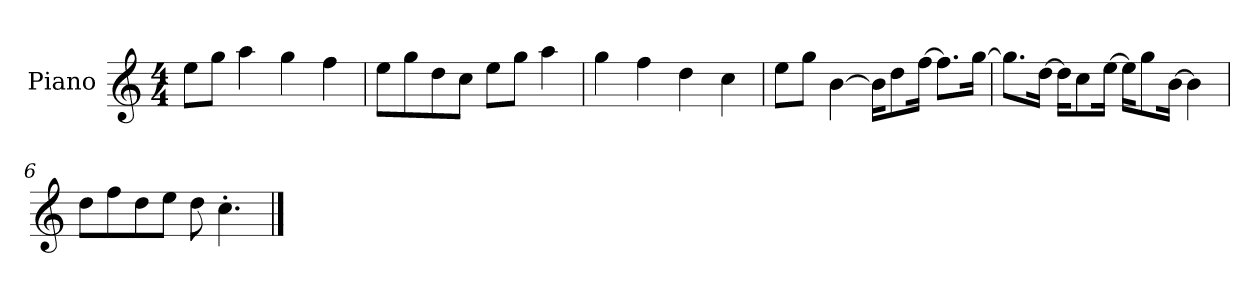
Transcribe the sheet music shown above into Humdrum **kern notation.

**kern
*part1
*staff1
*I"Piano
*I'P-no
*clefG2
*k[]
*M4/4
*MM90
=1
8ee\L
8gg\J
4aa\
4gg\
4ff\
=2
8ee\L
8gg\
8dd\
8cc\J
8ee\L
8gg\J
4aa\
=3
4gg\
4ff\
4dd\
4cc\
=4
8ee\L
8gg\J
[4b\
16b\KL]
8dd\
[16ff\Jk
8.ff\L]
[16gg\Jk
=5
8.gg\L]
[16dd\Jk
16dd\KL]
8cc\
[16ee\Jk
16ee\KL]
8gg\
[16b\Jk
4b\]
!!LO:LB:g=z
=6
8dd\L
8ff\
8dd\
8ee\J
8dd\
4.cc'\
==
*-
